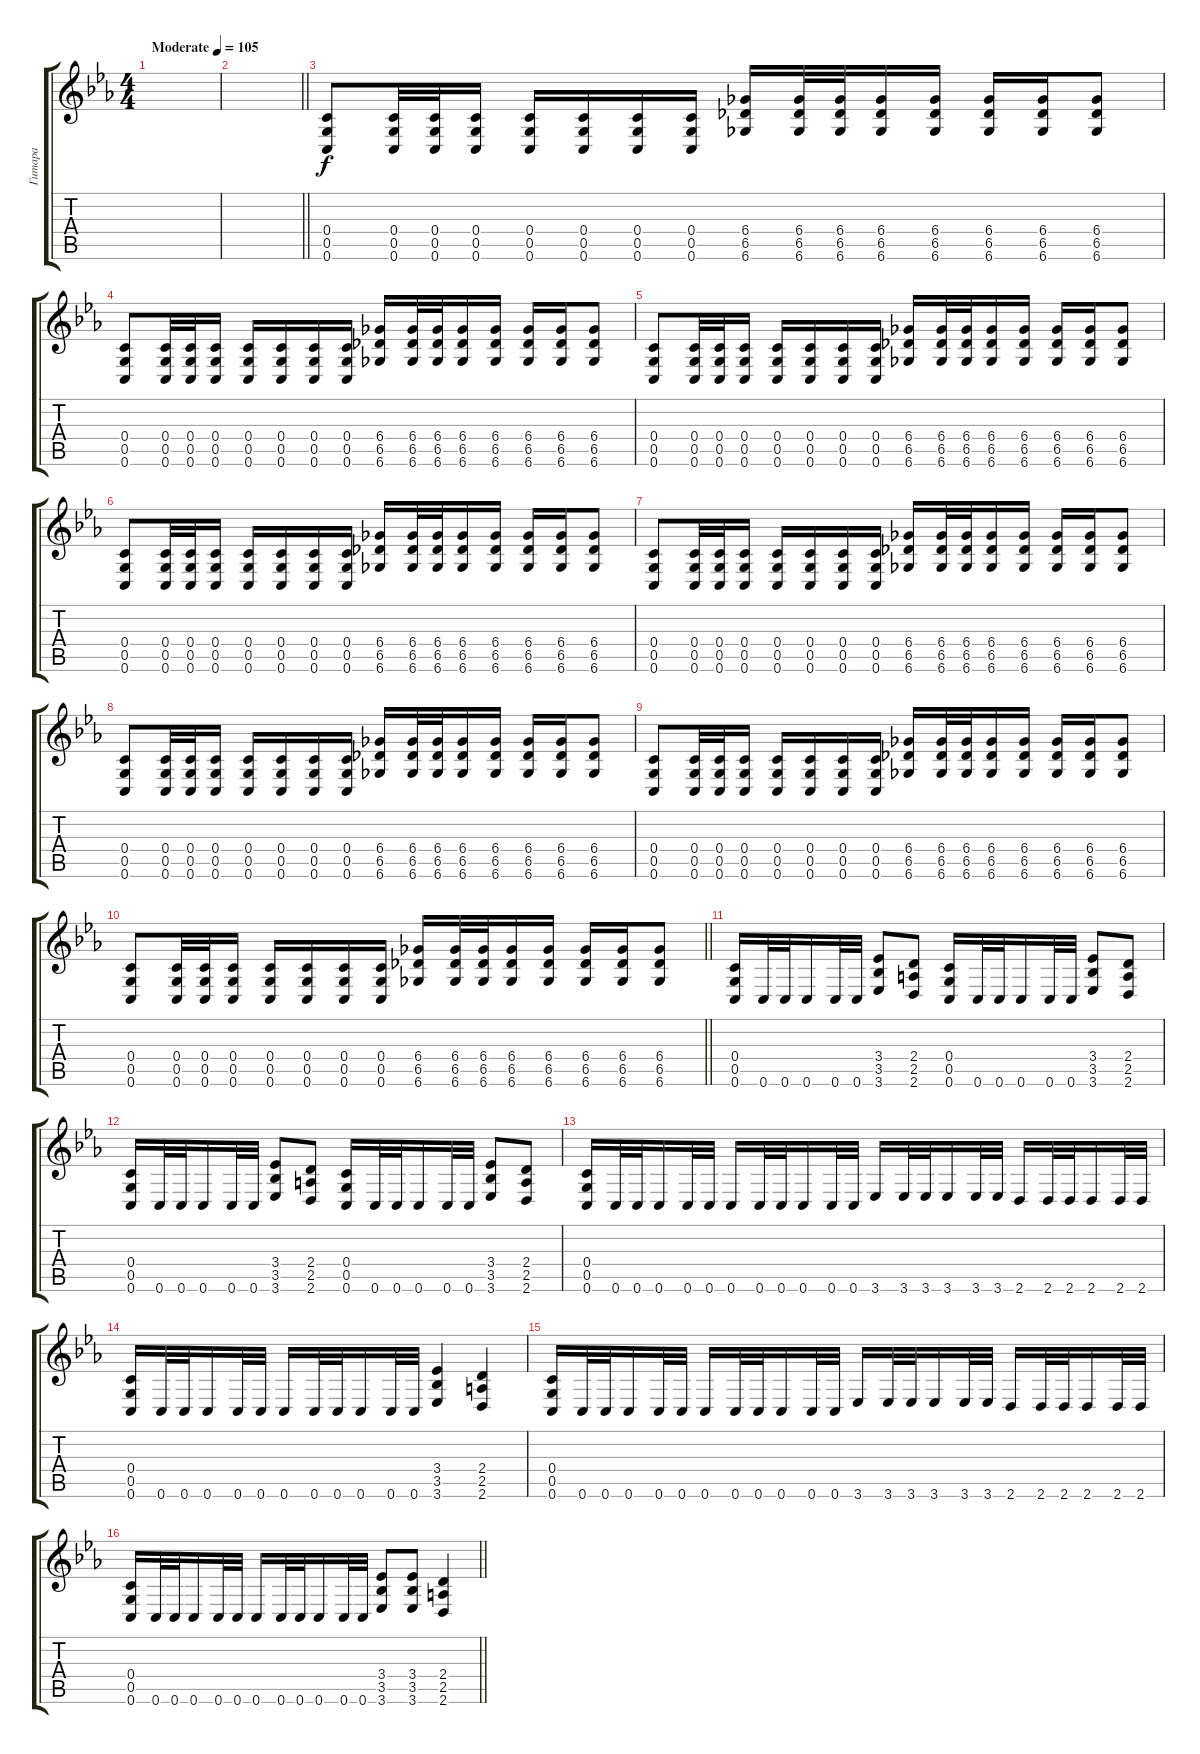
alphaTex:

\track ("Гитара" "Гитара") {instrument distortionguitar}
\staff {score tabs}
\tuning (D4 A3 F3 C3 G2 C2) {hide}
\ts (4 4)
\section ("" "")
\tempo (105 "Moderate")
\clef g2
\ks cminor
|
\barLineRight lightlight
|
\section ("" "")
(0.4 0.5 0.6).8 (0.4 0.5 0.6).32 (0.4 0.5 0.6).32 (0.4 0.5 0.6).16 (0.4 0.5 0.6).16 (0.4 0.5 0.6).16 (0.4 0.5 0.6).16 (0.4 0.5 0.6).16 (6.4 6.5 6.6).16 (6.4 6.5 6.6).32 (6.4 6.5 6.6).32 (6.4 6.5 6.6).16 (6.4 6.5 6.6).16 (6.4 6.5 6.6).16 (6.4 6.5 6.6).16 (6.4 6.5 6.6).8 |
(0.4 0.5 0.6).8 (0.4 0.5 0.6).32 (0.4 0.5 0.6).32 (0.4 0.5 0.6).16 (0.4 0.5 0.6).16 (0.4 0.5 0.6).16 (0.4 0.5 0.6).16 (0.4 0.5 0.6).16 (6.4 6.5 6.6).16 (6.4 6.5 6.6).32 (6.4 6.5 6.6).32 (6.4 6.5 6.6).16 (6.4 6.5 6.6).16 (6.4 6.5 6.6).16 (6.4 6.5 6.6).16 (6.4 6.5 6.6).8 |
(0.4 0.5 0.6).8 (0.4 0.5 0.6).32 (0.4 0.5 0.6).32 (0.4 0.5 0.6).16 (0.4 0.5 0.6).16 (0.4 0.5 0.6).16 (0.4 0.5 0.6).16 (0.4 0.5 0.6).16 (6.4 6.5 6.6).16 (6.4 6.5 6.6).32 (6.4 6.5 6.6).32 (6.4 6.5 6.6).16 (6.4 6.5 6.6).16 (6.4 6.5 6.6).16 (6.4 6.5 6.6).16 (6.4 6.5 6.6).8 |
(0.4 0.5 0.6).8 (0.4 0.5 0.6).32 (0.4 0.5 0.6).32 (0.4 0.5 0.6).16 (0.4 0.5 0.6).16 (0.4 0.5 0.6).16 (0.4 0.5 0.6).16 (0.4 0.5 0.6).16 (6.4 6.5 6.6).16 (6.4 6.5 6.6).32 (6.4 6.5 6.6).32 (6.4 6.5 6.6).16 (6.4 6.5 6.6).16 (6.4 6.5 6.6).16 (6.4 6.5 6.6).16 (6.4 6.5 6.6).8 |
(0.4 0.5 0.6).8 (0.4 0.5 0.6).32 (0.4 0.5 0.6).32 (0.4 0.5 0.6).16 (0.4 0.5 0.6).16 (0.4 0.5 0.6).16 (0.4 0.5 0.6).16 (0.4 0.5 0.6).16 (6.4 6.5 6.6).16 (6.4 6.5 6.6).32 (6.4 6.5 6.6).32 (6.4 6.5 6.6).16 (6.4 6.5 6.6).16 (6.4 6.5 6.6).16 (6.4 6.5 6.6).16 (6.4 6.5 6.6).8 |
(0.4 0.5 0.6).8 (0.4 0.5 0.6).32 (0.4 0.5 0.6).32 (0.4 0.5 0.6).16 (0.4 0.5 0.6).16 (0.4 0.5 0.6).16 (0.4 0.5 0.6).16 (0.4 0.5 0.6).16 (6.4 6.5 6.6).16 (6.4 6.5 6.6).32 (6.4 6.5 6.6).32 (6.4 6.5 6.6).16 (6.4 6.5 6.6).16 (6.4 6.5 6.6).16 (6.4 6.5 6.6).16 (6.4 6.5 6.6).8 |
(0.4 0.5 0.6).8 (0.4 0.5 0.6).32 (0.4 0.5 0.6).32 (0.4 0.5 0.6).16 (0.4 0.5 0.6).16 (0.4 0.5 0.6).16 (0.4 0.5 0.6).16 (0.4 0.5 0.6).16 (6.4 6.5 6.6).16 (6.4 6.5 6.6).32 (6.4 6.5 6.6).32 (6.4 6.5 6.6).16 (6.4 6.5 6.6).16 (6.4 6.5 6.6).16 (6.4 6.5 6.6).16 (6.4 6.5 6.6).8 |
\barLineRight lightlight
(0.4 0.5 0.6).8 (0.4 0.5 0.6).32 (0.4 0.5 0.6).32 (0.4 0.5 0.6).16 (0.4 0.5 0.6).16 (0.4 0.5 0.6).16 (0.4 0.5 0.6).16 (0.4 0.5 0.6).16 (6.4 6.5 6.6).16 (6.4 6.5 6.6).32 (6.4 6.5 6.6).32 (6.4 6.5 6.6).16 (6.4 6.5 6.6).16 (6.4 6.5 6.6).16 (6.4 6.5 6.6).16 (6.4 6.5 6.6).8 |
\section ("" "")
(0.4 0.5 0.6).16 0.6.32 0.6.32 0.6.16 0.6.32 0.6.32 (3.4 3.5 3.6).8 (2.4 2.5 2.6).8 (0.4 0.5 0.6).16 0.6.32 0.6.32 0.6.16 0.6.32 0.6.32 (3.4 3.5 3.6).8 (2.4 2.5 2.6).8 |
(0.4 0.5 0.6).16 0.6.32 0.6.32 0.6.16 0.6.32 0.6.32 (3.4 3.5 3.6).8 (2.4 2.5 2.6).8 (0.4 0.5 0.6).16 0.6.32 0.6.32 0.6.16 0.6.32 0.6.32 (3.4 3.5 3.6).8 (2.4 2.5 2.6).8 |
(0.4 0.5 0.6).16 0.6.32 0.6.32 0.6.16 0.6.32 0.6.32 0.6.16 0.6.32 0.6.32 0.6.16 0.6.32 0.6.32 3.6.16 3.6.32 3.6.32 3.6.16 3.6.32 3.6.32 2.6.16 2.6.32 2.6.32 2.6.16 2.6.32 2.6.32 |
(0.4 0.5 0.6).16 0.6.32 0.6.32 0.6.16 0.6.32 0.6.32 0.6.16 0.6.32 0.6.32 0.6.16 0.6.32 0.6.32 (3.4 3.5 3.6).4 (2.4 2.5 2.6).4 |
(0.4 0.5 0.6).16 0.6.32 0.6.32 0.6.16 0.6.32 0.6.32 0.6.16 0.6.32 0.6.32 0.6.16 0.6.32 0.6.32 3.6.16 3.6.32 3.6.32 3.6.16 3.6.32 3.6.32 2.6.16 2.6.32 2.6.32 2.6.16 2.6.32 2.6.32 |
\barLineRight lightlight
(0.4 0.5 0.6).16 0.6.32 0.6.32 0.6.16 0.6.32 0.6.32 0.6.16 0.6.32 0.6.32 0.6.16 0.6.32 0.6.32 (3.4 3.5 3.6).8 (3.4 3.5 3.6).8 (2.4 2.5 2.6).4
